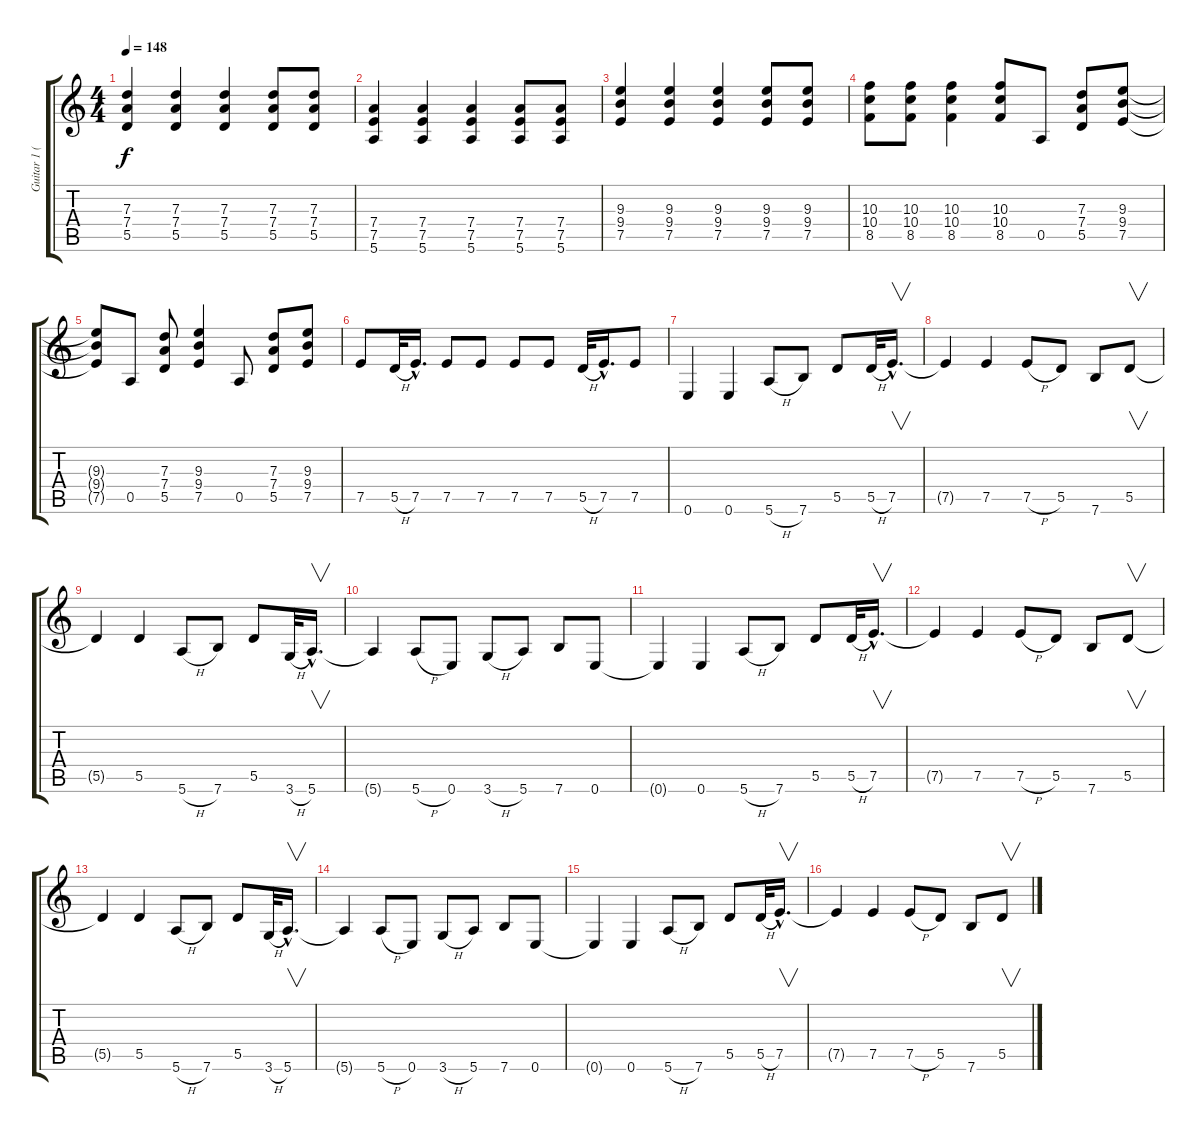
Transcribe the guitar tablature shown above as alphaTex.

\track ("Guitar 1 (Dist.)" "Guitar 1 (") {instrument distortionguitar}
\staff {score tabs}
\tuning (E4 B3 G3 D3 A2 E2) {hide}
\ts (4 4)
\tempo 148
\clef g2
\ks c
(7.3 7.4 5.5).4{dy f} (7.3 7.4 5.5).4 (7.3 7.4 5.5).4 (7.3 7.4 5.5).8 (7.3 7.4 5.5).8 |
(7.4 7.5 5.6).4 (7.4 7.5 5.6).4 (7.4 7.5 5.6).4 (7.4 7.5 5.6).8 (7.4 7.5 5.6).8 |
(9.3 9.4 7.5).4 (9.3 9.4 7.5).4 (9.3 9.4 7.5).4 (9.3 9.4 7.5).8 (9.3 9.4 7.5).8 |
(10.3 10.4 8.5).8 (10.3 10.4 8.5).8 (10.3 10.4 8.5).4 (10.3 10.4 8.5).8 0.5.8 (7.3 7.4 5.5).8 (9.3 9.4 7.5).8 |
(9.3{t} 9.4{t} 7.5{t}).8 0.5.8 (7.3 7.4 5.5).8 (9.3 9.4 7.5).4 0.5.8 (7.3 7.4 5.5).8 (9.3 9.4 7.5).8 |
7.5.8 5.5{h}.32 7.5{hac}.16{d} 7.5.8 7.5.8 7.5.8 7.5.8 5.5{h}.32 7.5{hac}.16{d} 7.5.8 |
0.6.4 0.6.4 5.6{h}.8 7.6.8 5.5.8 5.5{h}.32 7.5{hac}.16{v d} |
7.5{t}.4 7.5.4 7.5{h}.8 5.5.8 7.6.8 5.5.8{v} |
5.5{t}.4 5.5.4 5.6{h}.8 7.6.8 5.5.8 3.6{h}.32 5.6{hac}.16{v d} |
5.6{t}.4 5.6{h}.8 0.6.8 3.6{h}.8 5.6.8 7.6.8 0.6.8 |
0.6{t}.4 0.6.4 5.6{h}.8 7.6.8 5.5.8 5.5{h}.32 7.5{hac}.16{v d} |
7.5{t}.4 7.5.4 7.5{h}.8 5.5.8 7.6.8 5.5.8{v} |
5.5{t}.4 5.5.4 5.6{h}.8 7.6.8 5.5.8 3.6{h}.32 5.6{hac}.16{v d} |
5.6{t}.4 5.6{h}.8 0.6.8 3.6{h}.8 5.6.8 7.6.8 0.6.8 |
0.6{t}.4 0.6.4 5.6{h}.8 7.6.8 5.5.8 5.5{h}.32 7.5{hac}.16{v d} |
7.5{t}.4 7.5.4 7.5{h}.8 5.5.8 7.6.8 5.5.8{v}
